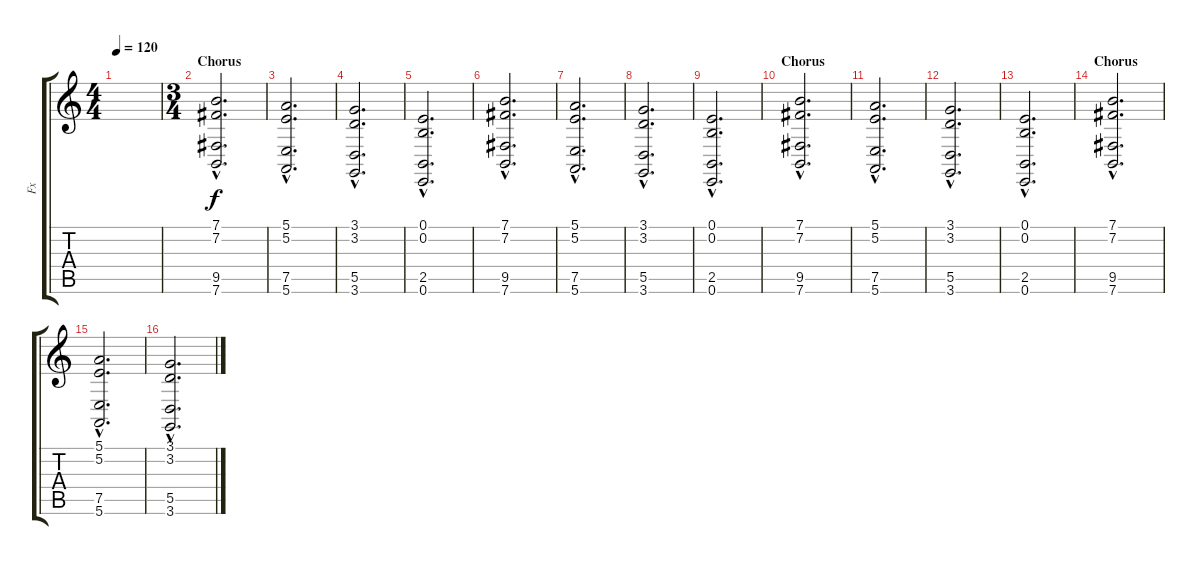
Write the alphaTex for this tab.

\track ("Fx" "Fx") {instrument fx5brightness}
\staff {score tabs}
\tuning (E4 B3 G3 D3 A2 E2) {hide}
\ts (4 4)
\tempo 120
\clef g2
\ks c
|
\ts (3 4)
\section ("" "Chorus")
(7.1{hac} 7.2{hac} 9.5{hac} 7.6{hac}).2{d volume 9} |
(5.1{hac} 5.2{hac} 7.5{hac} 5.6{hac}).2{d} |
(3.1{hac} 3.2{hac} 5.5{hac} 3.6{hac}).2{d} |
(0.1{hac} 0.2{hac} 2.5{hac} 0.6{hac}).2{d} |
(7.1{hac} 7.2{hac} 9.5{hac} 7.6{hac}).2{d volume 9} |
(5.1{hac} 5.2{hac} 7.5{hac} 5.6{hac}).2{d} |
(3.1{hac} 3.2{hac} 5.5{hac} 3.6{hac}).2{d} |
(0.1{hac} 0.2{hac} 2.5{hac} 0.6{hac}).2{d} |
\section ("" "Chorus")
(7.1{hac} 7.2{hac} 9.5{hac} 7.6{hac}).2{d volume 9} |
(5.1{hac} 5.2{hac} 7.5{hac} 5.6{hac}).2{d} |
(3.1{hac} 3.2{hac} 5.5{hac} 3.6{hac}).2{d} |
(0.1{hac} 0.2{hac} 2.5{hac} 0.6{hac}).2{d} |
\section ("" "Chorus")
(7.1{hac} 7.2{hac} 9.5{hac} 7.6{hac}).2{d volume 9} |
(5.1{hac} 5.2{hac} 7.5{hac} 5.6{hac}).2{d} |
(3.1{hac} 3.2{hac} 5.5{hac} 3.6{hac}).2{d}
